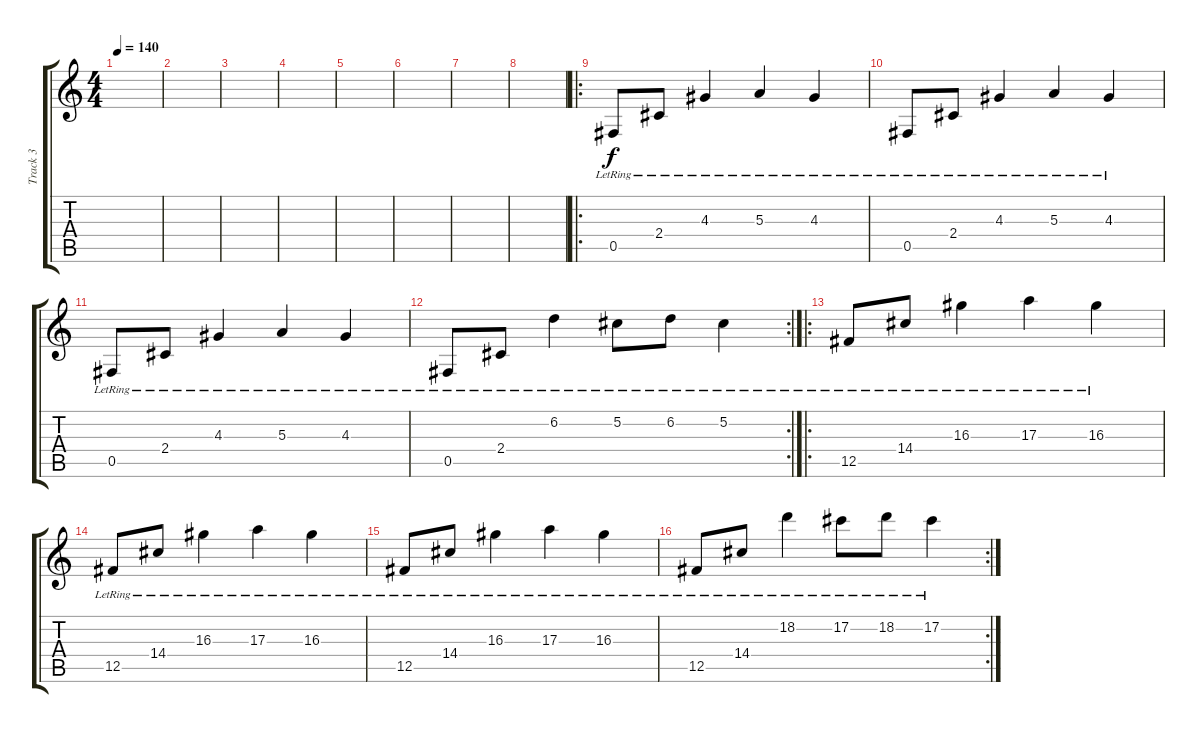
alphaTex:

\track ("Track 3" "Track 3") {instrument acousticguitarsteel}
\staff {score tabs}
\tuning (Db4 Ab3 E3 B2 Gb2 Db2) {hide}
\ts (4 4)
\tempo 140
\clef g2
\ks c
|
|
|
|
|
|
|
|
\ro
0.5{lr}.8{instrument acousticguitarsteel} 2.4{lr}.8 4.3{lr}.4 5.3{lr}.4 4.3{lr}.4 |
0.5{lr}.8 2.4{lr}.8 4.3{lr}.4 5.3{lr}.4 4.3{lr}.4 |
0.5{lr}.8 2.4{lr}.8 4.3{lr}.4 5.3{lr}.4 4.3{lr}.4 |
\rc 2
0.5{lr}.8 2.4{lr}.8 6.2{lr}.4 5.2{lr}.8 6.2{lr}.8 5.2{lr}.4 |
\ro
12.5{lr}.8{instrument acousticguitarsteel} 14.4{lr}.8 16.3{lr}.4 17.3{lr}.4 16.3{lr}.4 |
12.5{lr}.8 14.4{lr}.8 16.3{lr}.4 17.3{lr}.4 16.3{lr}.4 |
12.5{lr}.8 14.4{lr}.8 16.3{lr}.4 17.3{lr}.4 16.3{lr}.4 |
\rc 2
12.5{lr}.8 14.4{lr}.8 18.2{lr}.4 17.2{lr}.8 18.2{lr}.8 17.2{lr}.4
